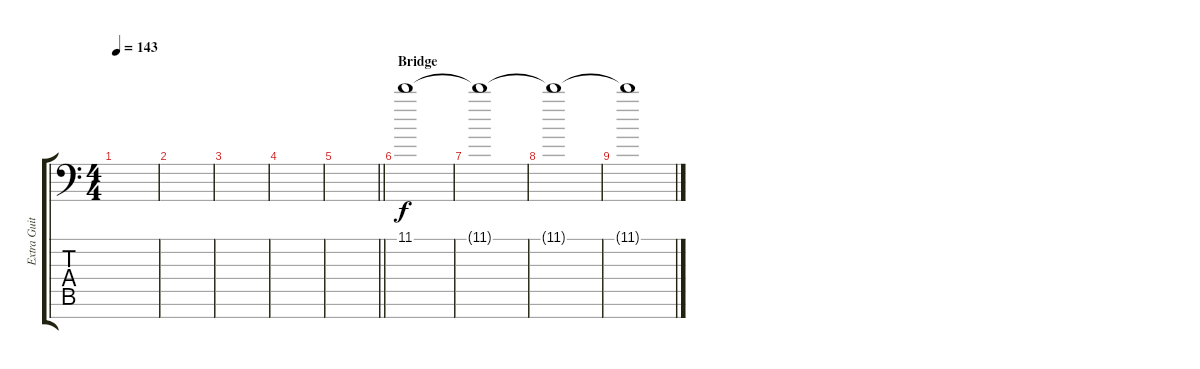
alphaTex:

\track ("Extra Guitar 1" "Extra Guit") {instrument distortionguitar}
\staff {score tabs}
\tuning (Eb4 Bb3 F3 Eb3 Bb2 F2 Bb1) {hide}
\ts (4 4)
\tempo 143
\clef f4
\ks c
|
|
|
|
\barLineRight lightlight
|
\section ("" "Bridge")
11.1.1{volume 0} |
11.1{t}.1 |
11.1{t}.1 |
11.1{t}.1
